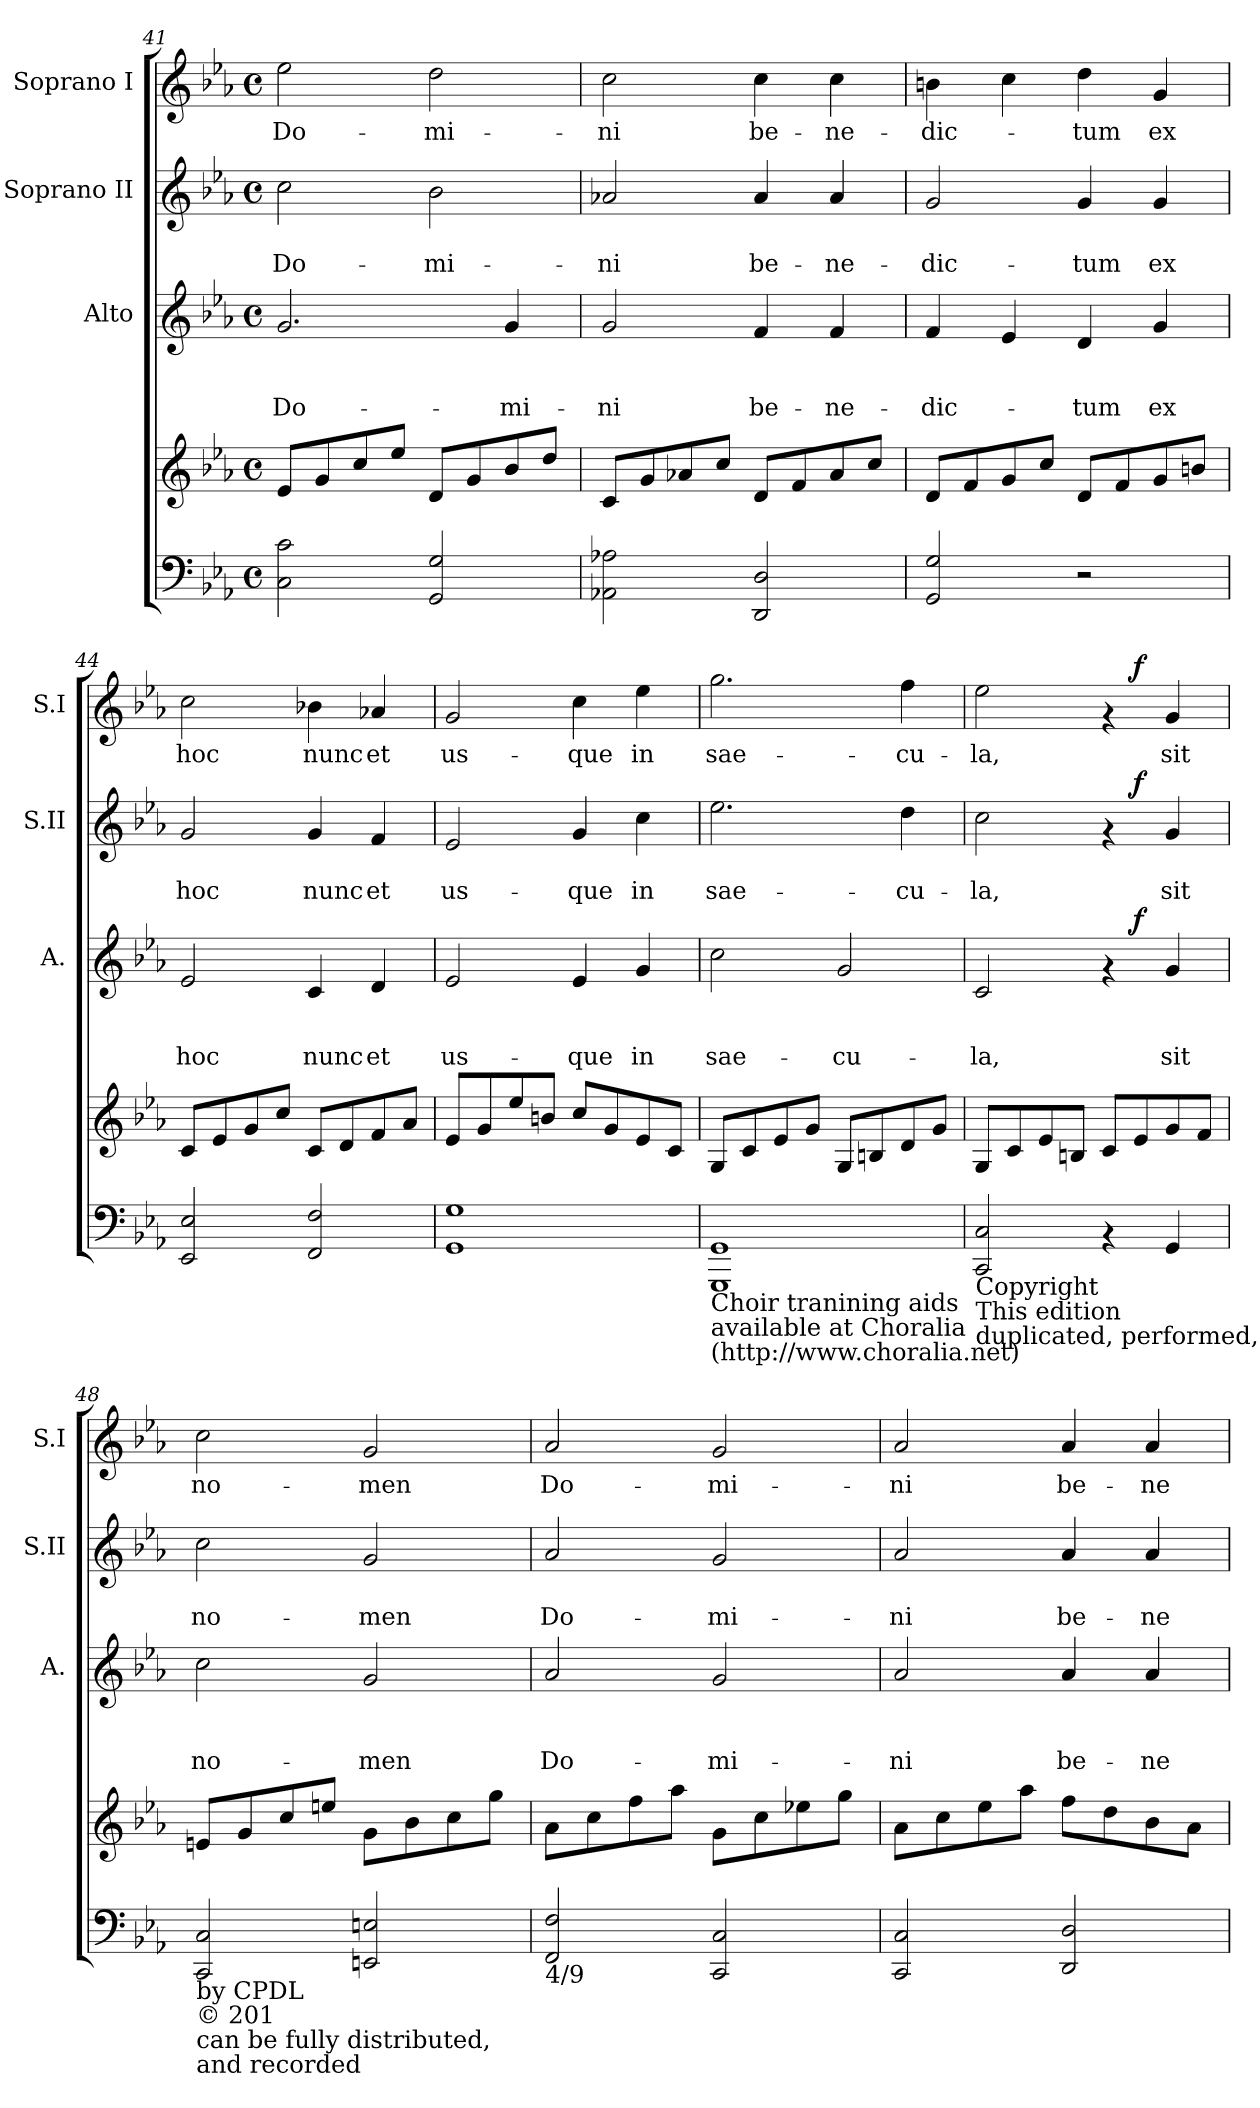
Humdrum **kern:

**kern	**kern	**kern	**text	**text	**text	**dynam	**kern	**text	**text	**dynam	**kern	**text	**dynam
*part5	*part4	*part3	*part3	*part3	*part3	*part3	*part2	*part2	*part2	*part2	*part1	*part1	*part1
*staff5	*staff4	*staff3	*staff3	*staff3	*staff3	*staff3	*staff2	*staff2	*staff2	*staff2	*staff1	*staff1	*staff1
*	*	*I"Alto	*	*	*	*	*I"Soprano II	*	*	*	*I"Soprano I	*	*
*	*	*I'A.	*	*	*	*	*I'S.II	*	*	*	*I'S.I	*	*
!!LO:LB:g=z
*clefF4	*clefG2	*clefG2	*	*	*	*	*clefG2	*	*	*	*clefG2	*	*
*k[b-e-a-]	*k[b-e-a-]	*k[b-e-a-]	*	*	*	*	*k[b-e-a-]	*	*	*	*k[b-e-a-]	*	*
*E-:	*E-:	*E-:	*	*	*	*	*E-:	*	*	*	*E-:	*	*
*M4/4	*M4/4	*M4/4	*	*	*	*	*M4/4	*	*	*	*M4/4	*	*
*met(c)	*met(c)	*met(c)	*	*	*	*	*met(c)	*	*	*	*met(c)	*	*
=41	=41	=41	=41	=41	=41	=41	=41	=41	=41	=41	=41	=41	=41
!	!	!	!	!	!LO:LY:b	!	!	!	!LO:LY:b	!	!	!LO:LY:b	!
2C\ 2c\	8e-/L	2.g/	.	.	Do-	.	2cc\	.	Do-	.	2ee-\	Do-	.
.	8g/	.	.	.	.	.	.	.	.	.	.	.	.
.	8cc/	.	.	.	.	.	.	.	.	.	.	.	.
.	8ee-/J	.	.	.	.	.	.	.	.	.	.	.	.
!	!	!	!	!	!	!	!	!	!LO:LY:b	!	!	!LO:LY:b	!
2GG/ 2G/	8d/L	.	.	.	.	.	2b-\	.	-mi-	.	2dd\	-mi-	.
.	8g/	.	.	.	.	.	.	.	.	.	.	.	.
!	!	!	!	!	!LO:LY:b	!	!	!	!	!	!	!	!
.	8b-/	4g/	.	.	-mi-	.	.	.	.	.	.	.	.
.	8dd/J	.	.	.	.	.	.	.	.	.	.	.	.
=42	=42	=42	=42	=42	=42	=42	=42	=42	=42	=42	=42	=42	=42
!	!	!	!	!	!LO:LY:b	!	!	!	!LO:LY:b	!	!	!LO:LY:b	!
2AA-X\ 2A-X\	8c/L	2g/	.	.	-ni	.	2a-X/	.	-ni	.	2cc\	-ni	.
.	8g/	.	.	.	.	.	.	.	.	.	.	.	.
.	8a-X/	.	.	.	.	.	.	.	.	.	.	.	.
.	8cc/J	.	.	.	.	.	.	.	.	.	.	.	.
!	!	!	!	!	!LO:LY:b	!	!	!	!LO:LY:b	!	!	!LO:LY:b	!
2DD/ 2D/	8d/L	4f/	.	.	be-	.	4a-/	.	be-	.	4cc\	be-	.
.	8f/	.	.	.	.	.	.	.	.	.	.	.	.
!	!	!	!	!	!LO:LY:b	!	!	!	!LO:LY:b	!	!	!LO:LY:b	!
.	8a-/	4f/	.	.	-ne-	.	4a-/	.	-ne-	.	4cc\	-ne-	.
.	8cc/J	.	.	.	.	.	.	.	.	.	.	.	.
=43	=43	=43	=43	=43	=43	=43	=43	=43	=43	=43	=43	=43	=43
!	!	!	!	!	!LO:LY:b	!	!	!	!LO:LY:b	!	!	!LO:LY:b	!
2GG/ 2G/	8d/L	4f/	.	.	-dic-	.	2g/	.	-dic-	.	4bn\	-dic-	.
.	8f/	.	.	.	.	.	.	.	.	.	.	.	.
.	8g/	4e-/	.	.	.	.	.	.	.	.	4cc\	.	.
.	8cc/J	.	.	.	.	.	.	.	.	.	.	.	.
!	!	!	!	!	!LO:LY:b	!	!	!	!LO:LY:b	!	!	!LO:LY:b	!
2r	8d/L	4d/	.	.	-tum	.	4g/	.	-tum	.	4dd\	-tum	.
.	8f/	.	.	.	.	.	.	.	.	.	.	.	.
!	!	!	!	!	!LO:LY:b	!	!	!	!LO:LY:b	!	!	!LO:LY:b	!
.	8g/	4g/	.	.	ex	.	4g/	.	ex	.	4g/	ex	.
.	8bn/J	.	.	.	.	.	.	.	.	.	.	.	.
=44	=44	=44	=44	=44	=44	=44	=44	=44	=44	=44	=44	=44	=44
!	!	!	!	!	!LO:LY:b	!	!	!	!LO:LY:b	!	!	!LO:LY:b	!
2EE-/ 2E-/	8c/L	2e-/	.	.	hoc	.	2g/	.	hoc	.	2cc\	hoc	.
.	8e-/	.	.	.	.	.	.	.	.	.	.	.	.
.	8g/	.	.	.	.	.	.	.	.	.	.	.	.
.	8cc/J	.	.	.	.	.	.	.	.	.	.	.	.
!	!	!	!	!	!LO:LY:b	!	!	!	!LO:LY:b	!	!	!LO:LY:b	!
2FF/ 2F/	8c/L	4c/	.	.	nunc	.	4g/	.	nunc	.	4b-X\	nunc	.
.	8d/	.	.	.	.	.	.	.	.	.	.	.	.
!	!	!	!	!	!LO:LY:b	!	!	!	!LO:LY:b	!	!	!LO:LY:b	!
.	8f/	4d/	.	.	et	.	4f/	.	et	.	4a-X/	et	.
.	8a-/J	.	.	.	.	.	.	.	.	.	.	.	.
!!LO:LB:g=z
=45	=45	=45	=45	=45	=45	=45	=45	=45	=45	=45	=45	=45	=45
!	!	!	!	!	!LO:LY:b	!	!	!	!LO:LY:b	!	!	!LO:LY:b	!
1GG 1G	8e-/L	2e-/	.	.	us-	.	2e-/	.	us-	.	2g/	us-	.
.	8g/	.	.	.	.	.	.	.	.	.	.	.	.
.	8ee-/	.	.	.	.	.	.	.	.	.	.	.	.
.	8bn/J	.	.	.	.	.	.	.	.	.	.	.	.
!	!	!	!	!	!LO:LY:b	!	!	!	!LO:LY:b	!	!	!LO:LY:b	!
.	8cc/L	4e-/	.	.	-que	.	4g/	.	-que	.	4cc\	-que	.
.	8g/	.	.	.	.	.	.	.	.	.	.	.	.
!	!	!	!	!	!LO:LY:b	!	!	!	!LO:LY:b	!	!	!LO:LY:b	!
.	8e-/	4g/	.	.	in	.	4cc\	.	in	.	4ee-\	in	.
.	8c/J	.	.	.	.	.	.	.	.	.	.	.	.
=46	=46	=46	=46	=46	=46	=46	=46	=46	=46	=46	=46	=46	=46
!LO:TX:b:t=Choir tranining aids	!	!	!	!	!	!	!	!	!	!	!	!	!
!LO:TX:b:t=available at Choralia	!	!	!	!	!	!	!	!	!	!	!	!	!
!LO:TX:b:t=(http&colon;//www.choralia.net)	!	!	!	!	!	!	!	!	!	!	!	!	!
!	!	!	!	!	!LO:LY:b	!	!	!	!LO:LY:b	!	!	!LO:LY:b	!
1GGG 1GG	8G/L	2cc\	.	.	sae-	.	2.ee-\	.	sae-	.	2.gg\	sae-	.
.	8c/	.	.	.	.	.	.	.	.	.	.	.	.
.	8e-/	.	.	.	.	.	.	.	.	.	.	.	.
.	8g/J	.	.	.	.	.	.	.	.	.	.	.	.
!	!	!	!	!	!LO:LY:b	!	!	!	!	!	!	!	!
.	8G/L	2g/	.	.	-cu-	.	.	.	.	.	.	.	.
.	8Bn/	.	.	.	.	.	.	.	.	.	.	.	.
!	!	!	!	!	!	!	!	!	!LO:LY:b	!	!	!LO:LY:b	!
.	8d/	.	.	.	.	.	4dd\	.	-cu-	.	4ff\	-cu-	.
.	8g/J	.	.	.	.	.	.	.	.	.	.	.	.
=47	=47	=47	=47	=47	=47	=47	=47	=47	=47	=47	=47	=47	=47
!LO:TX:b:t=Copyright	!	!	!	!	!	!	!	!	!	!	!	!	!
!LO:TX:b:t=This edition	!	!	!	!	!	!	!	!	!	!	!	!	!
!LO:TX:b:t=duplicated, performed,	!	!	!	!	!	!	!	!	!	!	!	!	!
!	!	!	!	!	!LO:LY:b	!	!	!	!LO:LY:b	!	!	!LO:LY:b	!
*	*	*^	*	*	*	*	*^	*	*	*	*^	*	*
2CC/ 2C/	8G/L	2c/	2ryy	.	.	-la,	.	2cc\	2ryy	.	-la,	.	2ee-\	2ryy	-la,	.
.	8c/	.	.	.	.	.	.	.	.	.	.	.	.	.	.	.
.	8e-/	.	.	.	.	.	.	.	.	.	.	.	.	.	.	.
.	8Bn/J	.	.	.	.	.	.	.	.	.	.	.	.	.	.	.
4rAA	8c/L	4rf	8ryy	.	.	.	.	4rf	8ryy	.	.	.	4rf	8ryy	.	.
!	!	!	!	!	!	!	!LO:DY:a	!	!	!	!	!LO:DY:a	!	!	!	!LO:DY:a
.	8e-/	.	4.ryy	.	.	.	f	.	4.ryy	.	.	f	.	4.ryy	.	f
!	!	!	!	!	!	!LO:LY:b	!	!	!	!	!LO:LY:b	!	!	!	!LO:LY:b	!
4GG/	8g/	4g/	.	.	.	sit	.	4g/	.	.	sit	.	4g/	.	sit	.
.	8f/J	.	.	.	.	.	.	.	.	.	.	.	.	.	.	.
=48	=48	=48	=48	=48	=48	=48	=48	=48	=48	=48	=48	=48	=48	=48	=48	=48
!LO:TX:b:t=by CPDL	!	!	!	!	!	!	!	!	!	!	!	!	!	!	!	!
!LO:TX:b:t=© 201	!	!	!	!	!	!	!	!	!	!	!	!	!	!	!	!
!LO:TX:b:t=can be fully distributed,	!	!	!	!	!	!	!	!	!	!	!	!	!	!	!	!
!LO:TX:b:t=and recorded	!	!	!	!	!	!	!	!	!	!	!	!	!	!	!	!
!	!	!	!	!	!	!LO:LY:b	!	!	!	!	!LO:LY:b	!	!	!	!LO:LY:b	!
*	*	*v	*v	*	*	*	*	*	*	*	*	*	*v	*v	*	*
*	*	*	*	*	*	*	*v	*v	*	*	*	*	*	*
2CC/ 2C/	8en/L	2cc\	.	.	no-	.	2cc\	.	no-	.	2cc\	no-	.
.	8g/	.	.	.	.	.	.	.	.	.	.	.	.
.	8cc/	.	.	.	.	.	.	.	.	.	.	.	.
.	8een/J	.	.	.	.	.	.	.	.	.	.	.	.
!	!	!	!	!	!LO:LY:b	!	!	!	!LO:LY:b	!	!	!LO:LY:b	!
2EEn/ 2En/	8g\L	2g/	.	.	-men	.	2g/	.	-men	.	2g/	-men	.
.	8b-\	.	.	.	.	.	.	.	.	.	.	.	.
.	8cc\	.	.	.	.	.	.	.	.	.	.	.	.
.	8gg\J	.	.	.	.	.	.	.	.	.	.	.	.
!!LO:PB:g=z
=49	=49	=49	=49	=49	=49	=49	=49	=49	=49	=49	=49	=49	=49
!LO:TX:b:t=4/9	!	!	!	!	!	!	!	!	!	!	!	!	!
!	!	!	!	!	!LO:LY:b	!	!	!	!LO:LY:b	!	!	!LO:LY:b	!
2FF/ 2F/	8a-\L	2a-/	.	.	Do-	.	2a-/	.	Do-	.	2a-/	Do-	.
.	8cc\	.	.	.	.	.	.	.	.	.	.	.	.
.	8ff\	.	.	.	.	.	.	.	.	.	.	.	.
.	8aa-\J	.	.	.	.	.	.	.	.	.	.	.	.
!	!	!	!	!	!LO:LY:b	!	!	!	!LO:LY:b	!	!	!LO:LY:b	!
2CC/ 2C/	8g\L	2g/	.	.	-mi-	.	2g/	.	-mi-	.	2g/	-mi-	.
.	8cc\	.	.	.	.	.	.	.	.	.	.	.	.
.	8ee-X\	.	.	.	.	.	.	.	.	.	.	.	.
.	8gg\J	.	.	.	.	.	.	.	.	.	.	.	.
=50	=50	=50	=50	=50	=50	=50	=50	=50	=50	=50	=50	=50	=50
!	!	!	!	!	!LO:LY:b	!	!	!	!LO:LY:b	!	!	!LO:LY:b	!
2CC/ 2C/	8a-\L	2a-/	.	.	-ni	.	2a-/	.	-ni	.	2a-/	-ni	.
.	8cc\	.	.	.	.	.	.	.	.	.	.	.	.
.	8ee-\	.	.	.	.	.	.	.	.	.	.	.	.
.	8aa-\J	.	.	.	.	.	.	.	.	.	.	.	.
!	!	!	!	!	!LO:LY:b	!	!	!	!LO:LY:b	!	!	!LO:LY:b	!
2DD/ 2D/	8ff\L	4a-/	.	.	be-	.	4a-/	.	be-	.	4a-/	be-	.
.	8dd\	.	.	.	.	.	.	.	.	.	.	.	.
!	!	!	!	!	!LO:LY:b	!	!	!	!LO:LY:b	!	!	!LO:LY:b	!
.	8b-\	4a-/	.	.	-ne-	.	4a-/	.	-ne-	.	4a-/	-ne-	.
.	8a-\J	.	.	.	.	.	.	.	.	.	.	.	.
=	=	=	=	=	=	=	=	=	=	=	=	=	=
*-	*-	*-	*-	*-	*-	*-	*-	*-	*-	*-	*-	*-	*-
